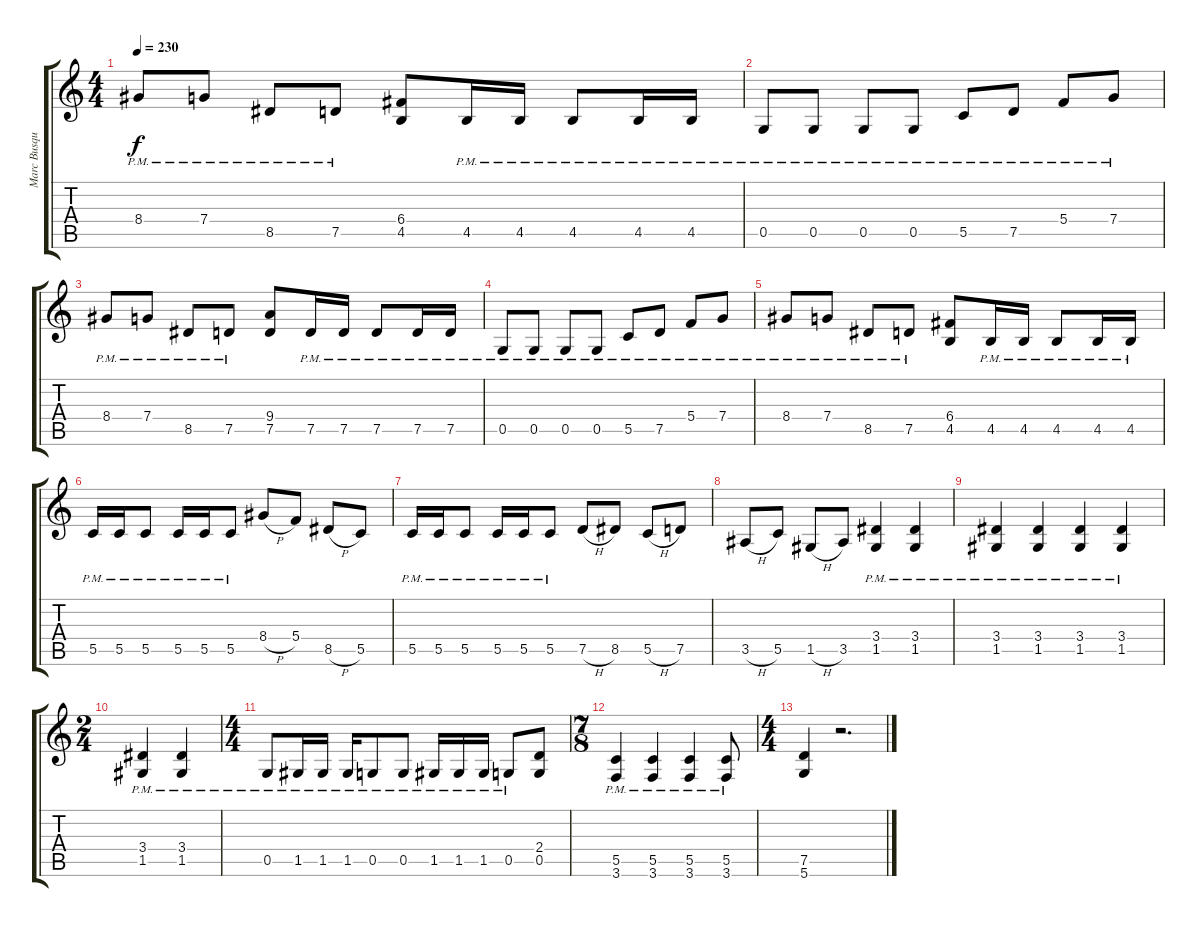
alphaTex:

\track ("Marc Busque" "Marc Busqu") {instrument distortionguitar}
\staff {score tabs}
\tuning (D4 A3 F3 C3 G2 D2) {hide}
\ts (4 4)
\tempo 230
\clef g2
\ks c
8.4{pm}.8{dy f} 7.4{pm}.8 8.5{pm}.8 7.5{pm}.8 (6.4 4.5).8 4.5{pm}.16 4.5{pm}.16 4.5{pm}.8 4.5{pm}.16 4.5{pm}.16 |
0.5{pm}.8 0.5{pm}.8 0.5{pm}.8 0.5{pm}.8 5.5{pm}.8 7.5{pm}.8 5.4{pm}.8 7.4{pm}.8 |
8.4{pm}.8 7.4{pm}.8 8.5{pm}.8 7.5{pm}.8 (9.4 7.5).8 7.5{pm}.16 7.5{pm}.16 7.5{pm}.8 7.5{pm}.16 7.5{pm}.16 |
0.5{pm}.8 0.5{pm}.8 0.5{pm}.8 0.5{pm}.8 5.5{pm}.8 7.5{pm}.8 5.4{pm}.8 7.4{pm}.8 |
8.4{pm}.8 7.4{pm}.8 8.5{pm}.8 7.5{pm}.8 (6.4 4.5).8 4.5{pm}.16 4.5{pm}.16 4.5{pm}.8 4.5{pm}.16 4.5{pm}.16 |
5.5{pm}.16 5.5{pm}.16 5.5{pm}.8 5.5{pm}.16 5.5{pm}.16 5.5{pm}.8 8.4{h}.8 5.4.8 8.5{h}.8 5.5.8 |
5.5{pm}.16 5.5{pm}.16 5.5{pm}.8 5.5{pm}.16 5.5{pm}.16 5.5{pm}.8 7.5{h}.8 8.5.8 5.5{h}.8 7.5.8 |
3.5{h}.8 5.5.8 1.5{h}.8 3.5.8 (3.4{pm} 1.5{pm}).4 (3.4{pm} 1.5{pm}).4 |
(3.4{pm} 1.5{pm}).4 (3.4{pm} 1.5{pm}).4 (3.4{pm} 1.5{pm}).4 (3.4{pm} 1.5{pm}).4 |
\ts (2 4)
(3.4{pm} 1.5{pm}).4 (3.4{pm} 1.5{pm}).4 |
\ts (4 4)
0.5{pm}.8 1.5{pm}.16 1.5{pm}.16 1.5{pm}.16 0.5{pm}.8 0.5{pm}.8 1.5{pm}.16 1.5{pm}.16 1.5{pm}.16 0.5{pm}.8 (2.4 0.5).8 |
\ts (7 8)
(5.5{pm} 3.6{pm}).4 (5.5{pm} 3.6{pm}).4 (5.5{pm} 3.6{pm}).4 (5.5{pm} 3.6{pm}).8 |
\ts (4 4)
(7.5 5.6).4 r.2{d}
